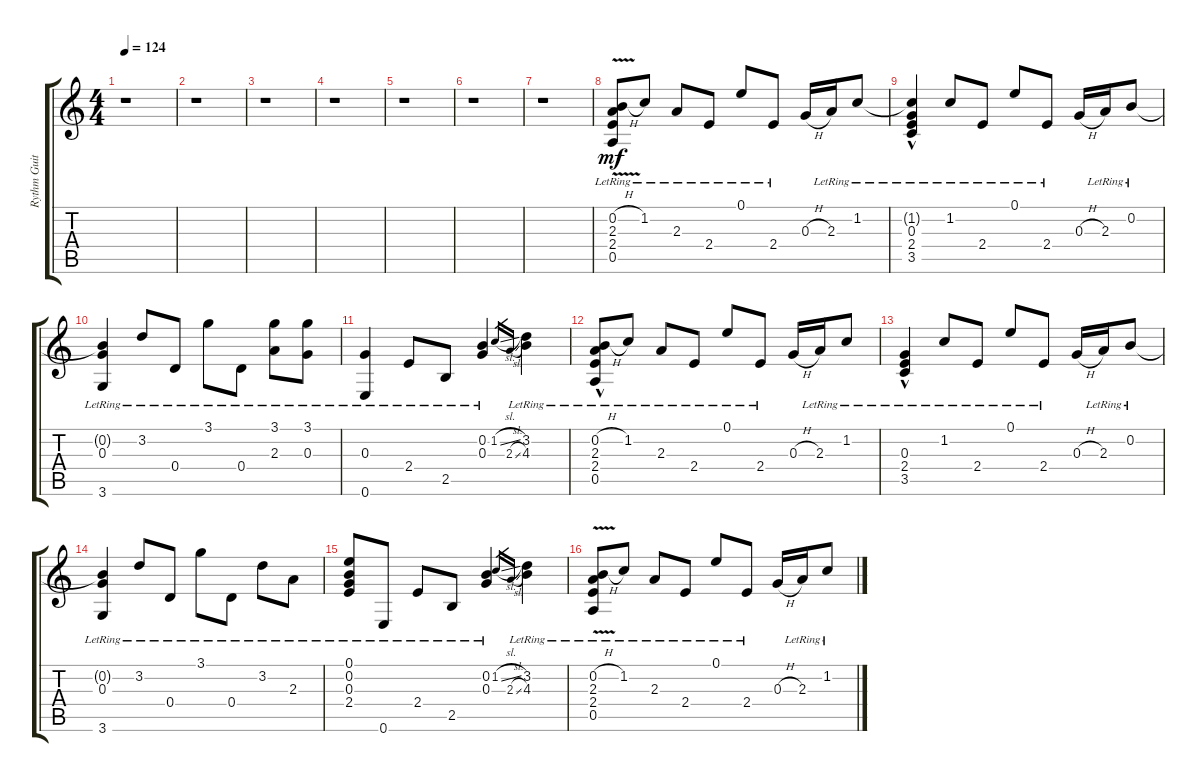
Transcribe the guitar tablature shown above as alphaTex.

\track ("Rythm Guitar ( Acoustic )" "Rythm Guit") {instrument acousticguitarsteel}
\staff {score tabs}
\tuning (E4 B3 G3 D3 A2 E2) {hide}
\ts (4 4)
\tempo 124
\clef g2
\ks c
r.1{dy mf} |
r.1 |
r.1 |
r.1 |
r.1 |
r.1 |
r.1 |
(0.2{v h} 2.3{v lr} 2.4{v lr} 0.5{v lr}).8 1.2{lr}.8 2.3{lr}.8 2.4{lr}.8 0.1{lr}.8 2.4{lr}.8 0.3{h}.16 2.3{lr}.16 1.2{lr}.8 |
(1.2{t} 0.3{lr} 2.4{lr} 3.5{hac lr}).4 1.2{lr}.8 2.4{lr}.8 0.1{lr}.8 2.4{lr}.8 0.3{h}.16 2.3{lr}.16 0.2{lr}.8 |
(0.2{t} 0.3{lr} 3.6{lr}).4 3.2{lr}.8 0.4{lr}.8 3.1{lr}.8 0.4{lr}.8 (3.1{lr} 2.3{lr}).8 (3.1{lr} 0.3{lr}).8 |
(0.3{lr} 0.6{lr}).4 2.4{lr}.8 2.5{lr}.8 (0.2{lr} 0.3{lr}).4 1.2{sl}.16{gr} 2.3{sl}.16{gr} (3.2{lr} 4.3{lr}).4 |
(0.2{h} 2.3{lr} 2.4{lr} 0.5{hac lr}).8 1.2{lr}.8 2.3{lr}.8 2.4{lr}.8 0.1{lr}.8 2.4{lr}.8 0.3{h}.16 2.3{lr}.16 1.2{lr}.8 |
(0.3{lr} 2.4{lr} 3.5{hac lr}).4 1.2{lr}.8 2.4{lr}.8 0.1{lr}.8 2.4{lr}.8 0.3{h}.16 2.3{lr}.16 0.2{lr}.8 |
(0.2{t} 0.3{lr} 3.6{lr}).4 3.2{lr}.8 0.4{lr}.8 3.1{lr}.8 0.4{lr}.8 3.2{lr}.8 2.3{lr}.8 |
(0.1{lr} 0.2{lr} 0.3{lr} 2.4{lr}).8 0.6{lr}.8 2.4{lr}.8 2.5{lr}.8 (0.2{lr} 0.3{lr}).4 1.2{sl}.16{gr} 2.3{sl}.16{gr} (3.2{lr} 4.3{lr}).4 |
(0.2{v h} 2.3{v lr} 2.4{v lr} 0.5{v lr}).8 1.2{lr}.8 2.3{lr}.8 2.4{lr}.8 0.1{lr}.8 2.4{lr}.8 0.3{h}.16 2.3{lr}.16 1.2{lr}.8
